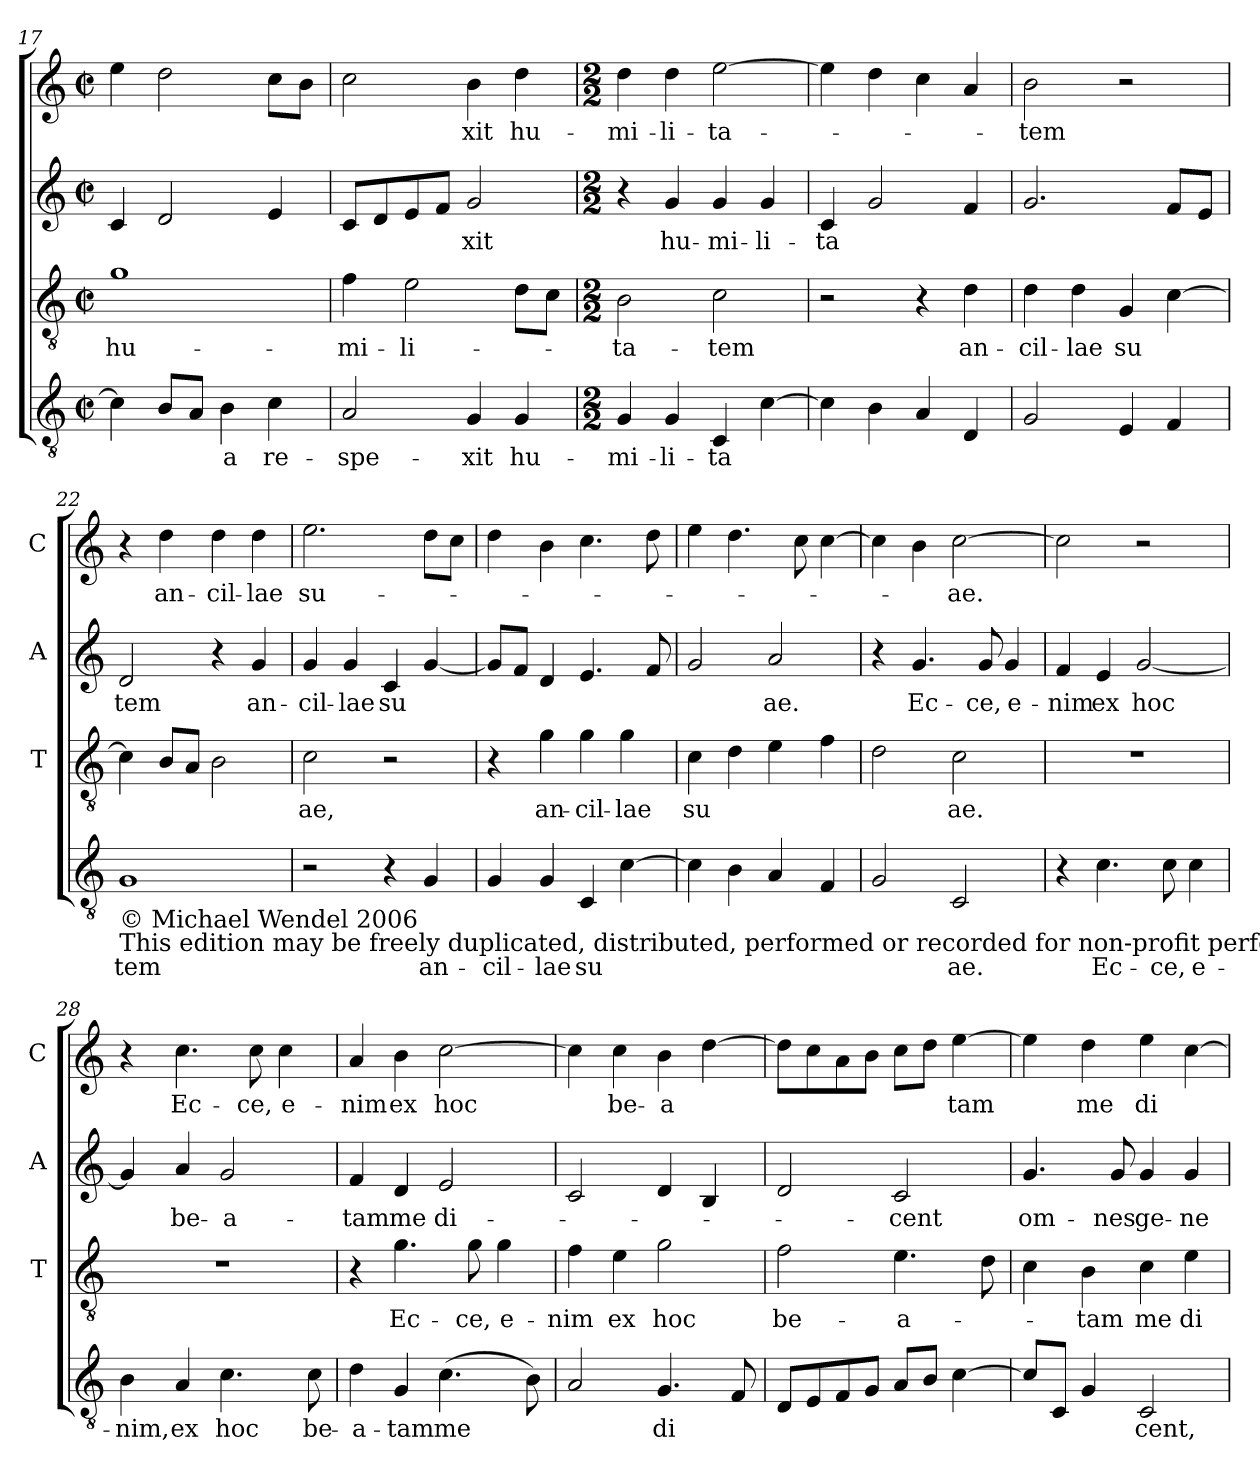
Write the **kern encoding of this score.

**kern	**text	**kern	**text	**kern	**text	**kern	**text
*part4	*part4	*part3	*part3	*part2	*part2	*part1	*part1
*staff4	*staff4	*staff3	*staff3	*staff2	*staff2	*staff1	*staff1
*	*	*I'T	*	*I'A	*	*I'C	*
*clefGv2	*	*clefGv2	*	*clefG2	*	*clefG2	*
*k[]	*	*k[]	*	*k[]	*	*k[]	*
*C:	*	*C:	*	*C:	*	*C:	*
*M2/2	*	*M2/2	*	*M2/2	*	*M2/2	*
*met(c|)	*	*met(c|)	*	*met(c|)	*	*met(c|)	*
=17	=17	=17	=17	=17	=17	=17	=17
!	!	!	!LO:LY:b	!	!	!	!
4c\]	.	1g	hu-	4c/	.	4ee\	.
8B/L	.	.	.	2d/	.	2dd\	.
8A/J	.	.	.	.	.	.	.
!	!LO:LY:b	!	!	!	!	!	!
4B\	-a	.	.	.	.	.	.
!	!LO:LY:b	!	!	!	!	!	!
4c\	re-	.	.	4e/	.	8cc\L	.
.	.	.	.	.	.	8b\J	.
=18	=18	=18	=18	=18	=18	=18	=18
!	!LO:LY:b	!	!LO:LY:b	!	!	!	!
2A/	-spe-	4f\	-mi-	8c/L	.	2cc\	.
.	.	.	.	8d/	.	.	.
!	!	!	!LO:LY:b	!	!	!	!
.	.	2e\	-li-	8e/	.	.	.
.	.	.	.	8f/J	.	.	.
!	!LO:LY:b	!	!	!	!LO:LY:b	!	!LO:LY:b
4G/	-xit	.	.	2g/	-xit	4b\	xit
!	!LO:LY:b	!	!	!	!	!	!LO:LY:b
4G/	hu-	8d\L	.	.	.	4dd\	hu-
.	.	8c\J	.	.	.	.	.
!!LO:LB:g=z
=19	=19	=19	=19	=19	=19	=19	=19
*M2/2	*	*M2/2	*	*M2/2	*	*M2/2	*
!	!LO:LY:b	!	!LO:LY:b	!	!	!	!LO:LY:b
4G/	-­mi-	2B\	-­ta-	4r	.	4dd\	-­mi-
!	!LO:LY:b	!	!	!	!LO:LY:b	!	!LO:LY:b
4G/	-li-	.	.	4g/	hu-	4dd\	-li-
!	!LO:LY:b	!	!LO:LY:b	!	!LO:LY:b	!	!LO:LY:b
4C/	-ta	2c\	-tem	4g/	-mi-	[2ee\	-ta-
!	!	!	!	!	!LO:LY:b	!	!
[4c\	.	.	.	4g/	-li-	.	.
=20	=20	=20	=20	=20	=20	=20	=20
!	!	!	!	!	!LO:LY:b	!	!
4c\]	.	2r	.	4c/	-ta	4ee\]	.
4B\	.	.	.	2g/	.	4dd\	.
4A/	.	4r	.	.	.	4cc\	.
!	!	!	!LO:LY:b	!	!	!	!
4D/	.	4d\	an-	4f/	.	4a/	.
=21	=21	=21	=21	=21	=21	=21	=21
!	!	!	!LO:LY:b	!	!	!	!LO:LY:b
2G/	.	4d\	-cil-	2.g/	.	2b\	-tem
!	!	!	!LO:LY:b	!	!	!	!
.	.	4d\	-lae	.	.	.	.
!	!	!	!LO:LY:b	!	!	!	!
4E/	.	4G/	su	.	.	2r	.
4F/	.	[4c\	.	8f/L	.	.	.
.	.	.	.	8e/J	.	.	.
=22	=22	=22	=22	=22	=22	=22	=22
!LO:TX:b:t=© Michael Wendel 2006\nThis edition may be freely duplicated, distributed, performed or recorded for non-profit performance or use.	!	!	!	!	!	!	!
!	!LO:LY:b	!	!	!	!LO:LY:b	!	!
1G	tem	4c\]	.	2d/	tem	4r	.
!	!	!	!	!	!	!	!LO:LY:b
.	.	8B/L	.	.	.	4dd\	an-
.	.	8A/J	.	.	.	.	.
!	!	!	!	!	!	!	!LO:LY:b
.	.	2B\	.	4r	.	4dd\	-cil-
!	!	!	!	!	!LO:LY:b	!	!LO:LY:b
.	.	.	.	4g/	an-	4dd\	-lae
=23	=23	=23	=23	=23	=23	=23	=23
!	!	!	!LO:LY:b	!	!LO:LY:b	!	!LO:LY:b
2r	.	2c\	ae,	4g/	-cil-	2.ee\	su-
!	!	!	!	!	!LO:LY:b	!	!
.	.	.	.	4g/	-lae	.	.
!	!	!	!	!	!LO:LY:b	!	!
4r	.	2r	.	4c/	su	.	.
!	!LO:LY:b	!	!	!	!	!	!
4G/	an-	.	.	[4g/	.	8dd\L	.
.	.	.	.	.	.	8cc\J	.
=24	=24	=24	=24	=24	=24	=24	=24
!	!LO:LY:b	!	!	!	!	!	!
4G/	-cil-	4r	.	8g/L]	.	4dd\	.
.	.	.	.	8f/J	.	.	.
!	!LO:LY:b	!	!LO:LY:b	!	!	!	!
4G/	-lae	4g\	an-	4d/	.	4b\	.
!	!LO:LY:b	!	!LO:LY:b	!	!	!	!
4C/	su	4g\	-cil-	4.e/	.	4.cc\	.
!	!	!	!LO:LY:b	!	!	!	!
[4c\	.	4g\	-lae	.	.	.	.
.	.	.	.	8f/	.	8dd\	.
!!LO:PB:g=z
=25	=25	=25	=25	=25	=25	=25	=25
!	!	!	!LO:LY:b	!	!	!	!
4c\]	.	4c\	su	2g/	.	4ee\	.
4B\	.	4d\	.	.	.	4.dd\	.
!	!	!	!	!	!LO:LY:b	!	!
4A/	.	4e\	.	2a/	ae.	.	.
.	.	.	.	.	.	8cc\	.
4F/	.	4f\	.	.	.	[4cc\	.
=26	=26	=26	=26	=26	=26	=26	=26
2G/	.	2d\	.	4r	.	4cc\]	.
!	!	!	!	!	!LO:LY:b	!	!
.	.	.	.	4.g/	Ec-	4b\	.
!	!LO:LY:b	!	!LO:LY:b	!	!	!	!LO:LY:b
2C/	ae.	2c\	ae.	.	.	[2cc\	-ae.
!	!	!	!	!	!LO:LY:b	!	!
.	.	.	.	8g/	-ce,	.	.
!	!	!	!	!	!LO:LY:b	!	!
.	.	.	.	4g/	e-	.	.
=27	=27	=27	=27	=27	=27	=27	=27
!	!	!	!	!	!LO:LY:b	!	!
4r	.	1r	.	4f/	-nim	2cc\]	.
!	!LO:LY:b	!	!	!	!LO:LY:b	!	!
4.c\	Ec-	.	.	4e/	ex	.	.
!	!	!	!	!	!LO:LY:b	!	!
.	.	.	.	[2g/	hoc	2r	.
!	!LO:LY:b	!	!	!	!	!	!
8c\	-ce,	.	.	.	.	.	.
!	!LO:LY:b	!	!	!	!	!	!
4c\	e-	.	.	.	.	.	.
=28	=28	=28	=28	=28	=28	=28	=28
!	!LO:LY:b	!	!	!	!	!	!
4B\	-nim,	1r	.	4g/]	.	4r	.
!	!LO:LY:b	!	!	!	!LO:LY:b	!	!LO:LY:b
4A/	ex	.	.	4a/	be-	4.cc\	Ec-
!	!LO:LY:b	!	!	!	!LO:LY:b	!	!
4.c\	hoc	.	.	2g/	-a-	.	.
!	!	!	!	!	!	!	!LO:LY:b
.	.	.	.	.	.	8cc\	-ce,
!	!	!	!	!	!	!	!LO:LY:b
.	.	.	.	.	.	4cc\	e-
!	!LO:LY:b	!	!	!	!	!	!
8c\	be-	.	.	.	.	.	.
=29	=29	=29	=29	=29	=29	=29	=29
!	!LO:LY:b	!	!	!	!LO:LY:b	!	!LO:LY:b
4d\	-a-	4r	.	4f/	-tam	4a/	-nim
!	!LO:LY:b	!	!LO:LY:b	!	!LO:LY:b	!	!LO:LY:b
4G/	-tam	4.g\	Ec-	4d/	me	4b\	ex
!	!LO:LY:b	!	!	!	!LO:LY:b	!	!LO:LY:b
(>4.c\	me	.	.	2e/	di-	[2cc\	hoc
!	!	!	!LO:LY:b	!	!	!	!
.	.	8g\	-ce,	.	.	.	.
!	!	!	!LO:LY:b	!	!	!	!
.	.	4g\	e-	.	.	.	.
8B\)	.	.	.	.	.	.	.
!!LO:LB:g=z
=30	=30	=30	=30	=30	=30	=30	=30
!	!	!	!LO:LY:b	!	!	!	!
2A/	.	4f\	-­nim	2c/	.	4cc\]	.
!	!	!	!LO:LY:b	!	!	!	!LO:LY:b
.	.	4e\	ex	.	.	4cc\	be-
!	!LO:LY:b	!	!LO:LY:b	!	!	!	!LO:LY:b
4.G/	di	2g\	hoc	4d/	.	4b\	-a
.	.	.	.	4B/	.	[4dd\	.
8F/	.	.	.	.	.	.	.
=31	=31	=31	=31	=31	=31	=31	=31
!	!	!	!LO:LY:b	!	!	!	!
8D/L	.	2f\	be-	2d/	.	8dd\L]	.
8E/	.	.	.	.	.	8cc\	.
8F/	.	.	.	.	.	8a\	.
8G/J	.	.	.	.	.	8b\J	.
!	!	!	!LO:LY:b	!	!LO:LY:b	!	!
8A/L	.	4.e\	-a-	2c/	-cent	8cc\L	.
8B/J	.	.	.	.	.	8dd\J	.
!	!	!	!	!	!	!	!LO:LY:b
[4c\	.	.	.	.	.	[4ee\	tam
.	.	8d\	.	.	.	.	.
=32	=32	=32	=32	=32	=32	=32	=32
!	!	!	!	!	!LO:LY:b	!	!
8c/L]	.	4c\	.	4.g/	om-	4ee\]	.
8C/J	.	.	.	.	.	.	.
!	!	!	!LO:LY:b	!	!	!	!LO:LY:b
4G/	.	4B\	-tam	.	.	4dd\	me
!	!	!	!	!	!LO:LY:b	!	!
.	.	.	.	8g/	-nes	.	.
!	!LO:LY:b	!	!LO:LY:b	!	!LO:LY:b	!	!LO:LY:b
2C/	cent,	4c\	me	4g/	ge-	4ee\	di
!	!	!	!LO:LY:b	!	!LO:LY:b	!	!
.	.	4e\	di-	4g/	-ne-	[4cc\	.
=	=	=	=	=	=	=	=
*-	*-	*-	*-	*-	*-	*-	*-
